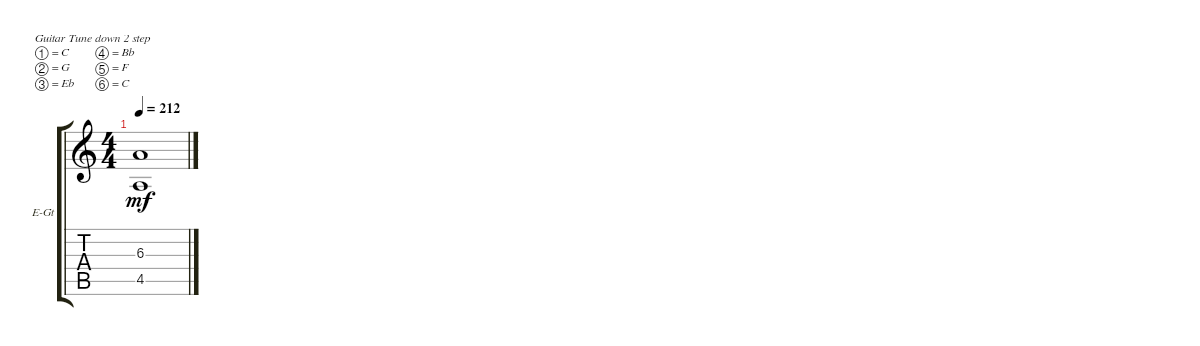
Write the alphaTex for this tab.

\defaultSystemsLayout 4
\bracketExtendMode groupsimilarinstruments
\firstSystemTrackNameOrientation horizontal
\otherSystemsTrackNameOrientation horizontal
\track ("Leads" "E-Gt") {instrument overdrivenguitar}
\staff {score tabs}
\tuning (C4 G3 Eb3 Bb2 F2 C2)
\ts (4 4)
\tempo 212
\clef g2
\ks c
(6.3{t} 4.5{t}).1{dy mf}
